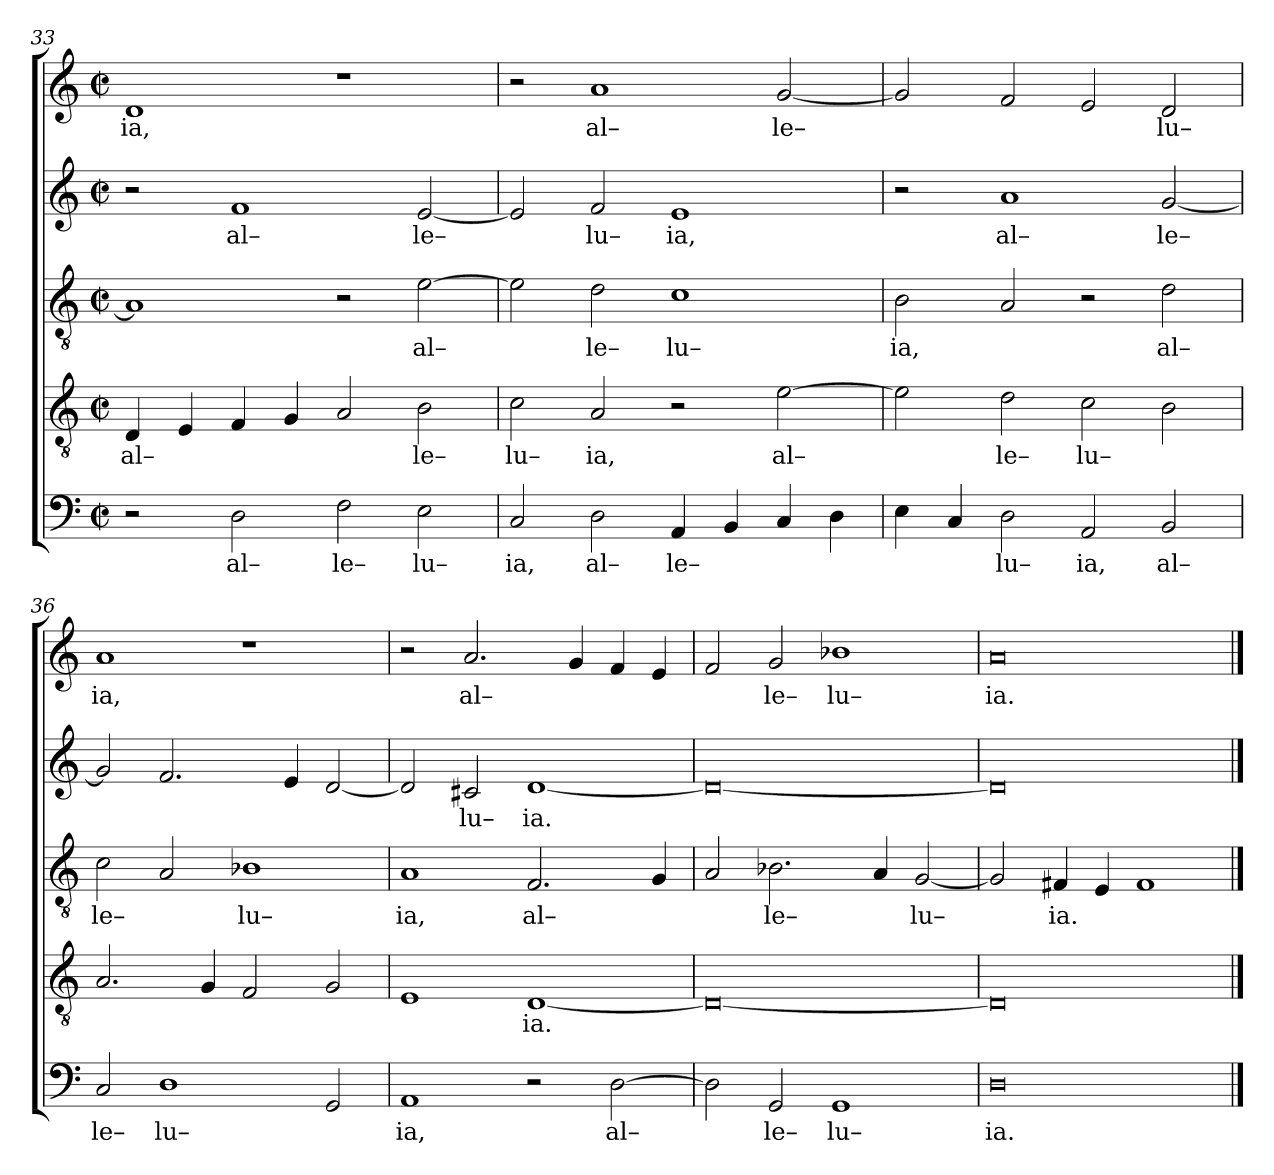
**kern	**text	**kern	**text	**kern	**text	**kern	**text	**kern	**text
*part5	*part5	*part4	*part4	*part3	*part3	*part2	*part2	*part1	*part1
*staff5	*staff5	*staff4	*staff4	*staff3	*staff3	*staff2	*staff2	*staff1	*staff1
*clefF4	*	*clefGv2	*	*clefGv2	*	*clefG2	*	*clefG2	*
*k[]	*	*k[]	*	*k[]	*	*k[]	*	*k[]	*
*a:	*	*a:	*	*a:	*	*a:	*	*a:	*
*M2/2	*	*M2/2	*	*M2/2	*	*M2/2	*	*M2/2	*
*met(c|)	*	*met(c|)	*	*met(c|)	*	*met(c|)	*	*met(c|)	*
=33	=33	=33	=33	=33	=33	=33	=33	=33	=33
!	!	!	!LO:LY:b	!	!	!	!	!	!LO:LY:b
2r	.	4D/	al–	1A]	.	2r	.	1d	ia,
.	.	4E/	.	.	.	.	.	.	.
!	!LO:LY:b	!	!	!	!	!	!LO:LY:b	!	!
2D\	al–	4F/	.	.	.	1f	al–	.	.
.	.	4G/	.	.	.	.	.	.	.
!	!LO:LY:b	!	!	!	!	!	!	!	!
2F\	le–	2A/	.	2r	.	.	.	1r	.
!	!LO:LY:b	!	!LO:LY:b	!	!LO:LY:b	!	!LO:LY:b	!	!
2E\	lu–	2B\	le–	[2e\	al–	[2e/	le–	.	.
!!LO:LB:g=z
=34	=34	=34	=34	=34	=34	=34	=34	=34	=34
!	!LO:LY:b	!	!LO:LY:b	!	!	!	!	!	!
2C/	ia,	2c\	lu–	2e\]	.	2e/]	.	2r	.
!	!LO:LY:b	!	!LO:LY:b	!	!LO:LY:b	!	!LO:LY:b	!	!LO:LY:b
2D\	al–	2A/	ia,	2d\	le–	2f/	lu–	1a	al–
!	!LO:LY:b	!	!	!	!LO:LY:b	!	!LO:LY:b	!	!
4AA/	le–	2r	.	1c	lu–	1e	ia,	.	.
4BB/	.	.	.	.	.	.	.	.	.
!	!	!	!LO:LY:b	!	!	!	!	!	!LO:LY:b
4C/	.	[2e\	al–	.	.	.	.	[2g/	le–
4D\	.	.	.	.	.	.	.	.	.
=35	=35	=35	=35	=35	=35	=35	=35	=35	=35
!	!	!	!	!	!LO:LY:b	!	!	!	!
4E\	.	2e\]	.	2B\	ia,	2r	.	2g/]	.
4C/	.	.	.	.	.	.	.	.	.
!	!LO:LY:b	!	!LO:LY:b	!	!	!	!LO:LY:b	!	!
2D\	lu–	2d\	le–	2A/	.	1a	al–	2f/	.
!	!LO:LY:b	!	!LO:LY:b	!	!	!	!	!	!
2AA/	ia,	2c\	lu–	2r	.	.	.	2e/	.
!	!LO:LY:b	!	!	!	!LO:LY:b	!	!LO:LY:b	!	!LO:LY:b
2BB/	al–	2B\	.	2d\	al–	[2g/	le–	2d/	lu–
=36	=36	=36	=36	=36	=36	=36	=36	=36	=36
!	!LO:LY:b	!	!	!	!LO:LY:b	!	!	!	!LO:LY:b
2C/	le–	2.A/	.	2c\	le–	2g/]	.	1a	ia,
!	!LO:LY:b	!	!	!	!	!	!	!	!
1D	lu–	.	.	2A/	.	2.f/	.	.	.
.	.	4G/	.	.	.	.	.	.	.
!	!	!	!	!	!LO:LY:b	!	!	!	!
.	.	2F/	.	1B-	lu–	.	.	1r	.
.	.	.	.	.	.	4e/	.	.	.
2GG/	.	2G/	.	.	.	[2d/	.	.	.
=37	=37	=37	=37	=37	=37	=37	=37	=37	=37
!	!LO:LY:b	!	!	!	!LO:LY:b	!	!	!	!
1AA	ia,	1E	.	1A	ia,	2d/]	.	2r	.
!	!	!	!	!	!	!	!LO:LY:b	!	!LO:LY:b
.	.	.	.	.	.	2c#/	lu–	2.a/	al–
!	!	!	!LO:LY:b	!	!LO:LY:b	!	!LO:LY:b	!	!
2r	.	[1D	ia.	2.F/	al–	[1d	ia.	.	.
.	.	.	.	.	.	.	.	4g/	.
!	!LO:LY:b	!	!	!	!	!	!	!	!
[2D\	al–	.	.	.	.	.	.	4f/	.
.	.	.	.	4G/	.	.	.	4e/	.
=38	=38	=38	=38	=38	=38	=38	=38	=38	=38
2D\]	.	0D_	.	2A/	.	0d_	.	2f/	.
!	!LO:LY:b	!	!	!	!LO:LY:b	!	!	!	!LO:LY:b
2GG/	le–	.	.	2.B-X\	le–	.	.	2g/	le–
!	!LO:LY:b	!	!	!	!	!	!	!	!LO:LY:b
1GG	lu–	.	.	.	.	.	.	1b-X	lu–
.	.	.	.	4A/	.	.	.	.	.
!	!	!	!	!	!LO:LY:b	!	!	!	!
.	.	.	.	[2G/	lu–	.	.	.	.
=39	=39	=39	=39	=39	=39	=39	=39	=39	=39
!	!LO:LY:b	!	!	!	!	!	!	!	!LO:LY:b
0D	ia.	0D]	.	2G/]	.	0d]	.	0a	ia.
!	!	!	!	!	!LO:LY:b	!	!	!	!
.	.	.	.	4F#/	ia.	.	.	.	.
.	.	.	.	4E/	.	.	.	.	.
.	.	.	.	1F#	.	.	.	.	.
==	==	==	==	==	==	==	==	==	==
*-	*-	*-	*-	*-	*-	*-	*-	*-	*-
